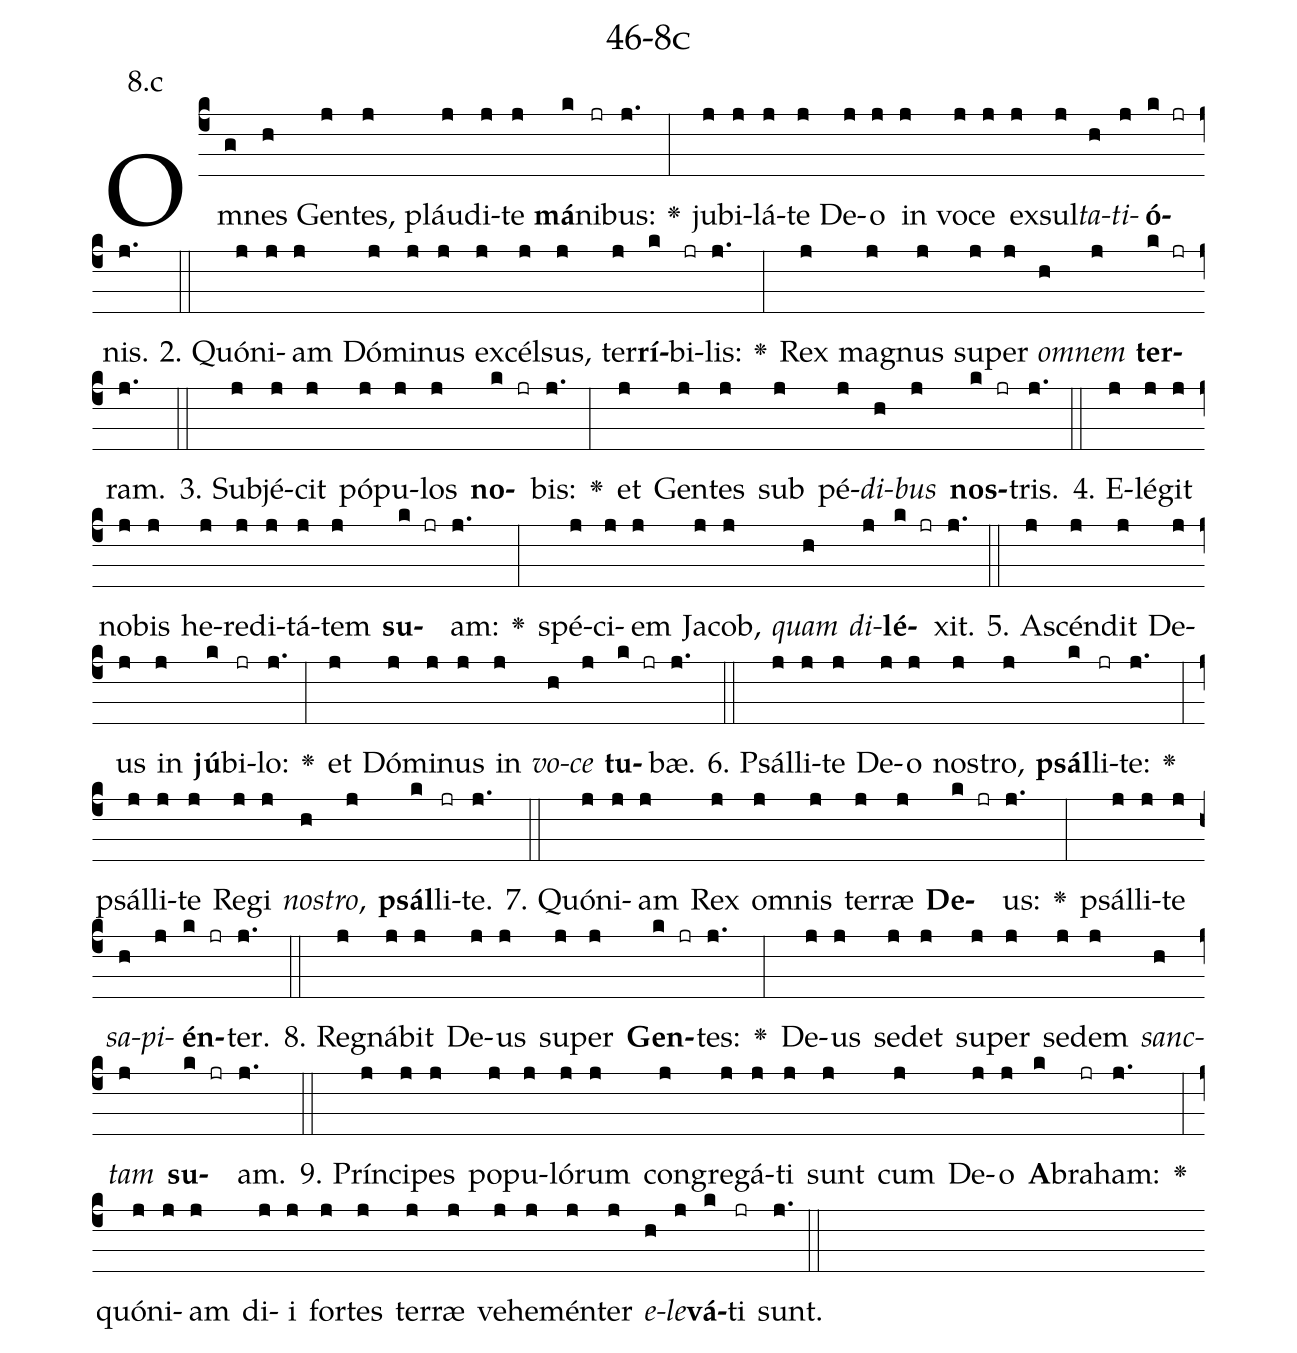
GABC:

name: 46-8c;
annotation: 8.c;
%%
(c4)Om(g)nes(h) Gen(j)tes,(j) pláu(j)di(j)te(j) <b>má</b>(k)ni(jr)bus:(j.) <v>\greheightstar</v>(:) ju(j)bi(j)lá(j)te(j) De(j)o(j) in(j) vo(j)ce(j) ex(j)sul(j)<i>ta</i>(h)<i>ti</i>(j)<b>ó</b>(k jr)nis.(j.) (::)
2. Quón(j)i(j)am(j) Dó(j)mi(j)nus(j) ex(j)cél(j)sus,(j) ter(j)<b>rí</b>(k)bi(jr)lis:(j.) <v>\greheightstar</v>(:) Rex(j) ma(j)gnus(j) su(j)per(j) <i>om</i>(h)<i>nem</i>(j) <b>ter</b>(k jr)ram.(j.) (::)
3. Sub(j)jé(j)cit(j) pó(j)pu(j)los(j) <b>no</b>(k jr)bis:(j.) <v>\greheightstar</v>(:) et(j) Gen(j)tes(j) sub(j) pé(j)<i>di</i>(h)<i>bus</i>(j) <b>nos</b>(k jr)tris.(j.) (::)
4. E(j)lé(j)git(j) no(j)bis(j) he(j)re(j)di(j)tá(j)tem(j) <b>su</b>(k jr)am:(j.) <v>\greheightstar</v>(:) spé(j)ci(j)em(j) Ja(j)cob,(j) <i>quam</i>(h) <i>di</i>(j)<b>lé</b>(k jr)xit.(j.) (::)
5. A(j)scén(j)dit(j) De(j)us(j) in(j) <b>jú</b>(k)bi(jr)lo:(j.) <v>\greheightstar</v>(:) et(j) Dó(j)mi(j)nus(j) in(j) <i>vo</i>(h)<i>ce</i>(j) <b>tu</b>(k jr)bæ.(j.) (::)
6. Psál(j)li(j)te(j) De(j)o(j) nos(j)tro,(j) <b>psál</b>(k)li(jr)te:(j.) <v>\greheightstar</v>(:) psál(j)li(j)te(j) Re(j)gi(j) <i>nos</i>(h)<i>tro</i>,(j) <b>psál</b>(k)li(jr)te.(j.) (::)
7. Quón(j)i(j)am(j) Rex(j) om(j)nis(j) ter(j)ræ(j) <b>De</b>(k jr)us:(j.) <v>\greheightstar</v>(:) psál(j)li(j)te(j) <i>sa</i>(h)<i>pi</i>(j)<b>én</b>(k jr)ter.(j.) (::)
8. Re(j)gná(j)bit(j) De(j)us(j) su(j)per(j) <b>Gen</b>(k jr)tes:(j.) <v>\greheightstar</v>(:) De(j)us(j) se(j)det(j) su(j)per(j) se(j)dem(j) <i>sanc</i>(h)<i>tam</i>(j) <b>su</b>(k jr)am.(j.) (::)
9. Prín(j)ci(j)pes(j) po(j)pu(j)ló(j)rum(j) con(j)gre(j)gá(j)ti(j) sunt(j) cum(j) De(j)o(j) <b>A</b>(k)bra(jr)ham:(j.) <v>\greheightstar</v>(:) quón(j)i(j)am(j) di(j)i(j) for(j)tes(j) ter(j)ræ(j) ve(j)he(j)mén(j)ter(j) <i>e</i>(h)<i>le</i>(j)<b>vá</b>(k)ti(jr) sunt.(j.) (::)
